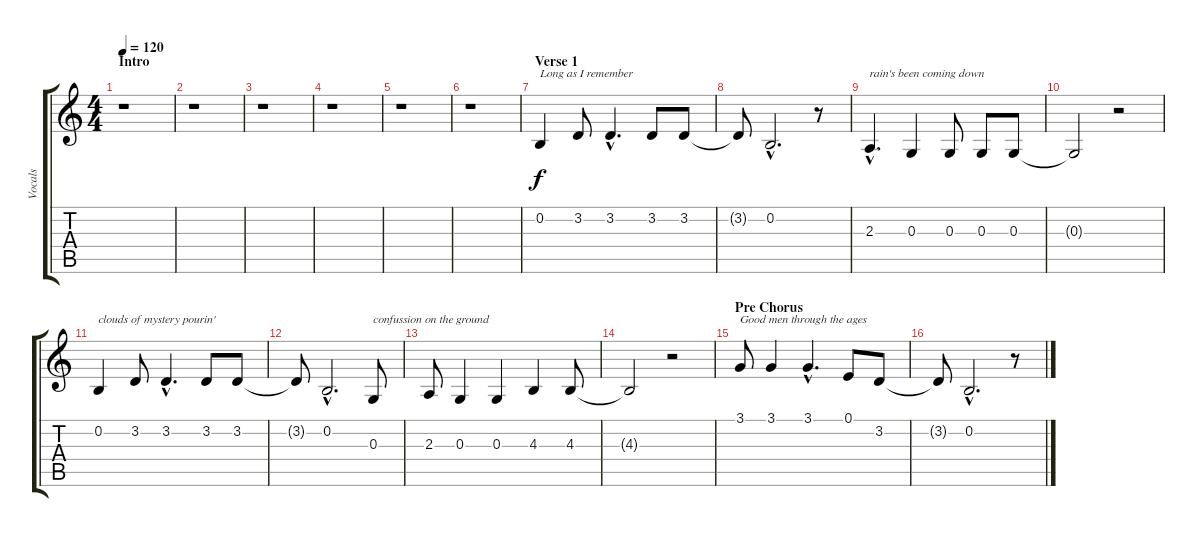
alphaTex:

\track ("Vocals" "Vocals") {instrument englishhorn}
\staff {score tabs}
\tuning (E4 B3 G3 D3 A2 E2) {hide}
\ts (4 4)
\section ("" "Intro")
\tempo 120
\clef g2
\ks c
r.1{dy f instrument englishhorn} |
r.1 |
r.1 |
r.1 |
r.1 |
r.1 |
\section ("" "Verse 1")
0.2.4{txt "Long as I remember"} 3.2.8 3.2{hac}.4{d} 3.2.8 3.2.8 |
3.2{t}.8 0.2{hac}.2{d} r.8 |
2.3{hac}.4{d txt "rain's been coming down"} 0.3.4 0.3.8 0.3.8 0.3.8 |
0.3{t}.2 r.2 |
0.2.4{txt "clouds of mystery pourin'"} 3.2.8 3.2{hac}.4{d} 3.2.8 3.2.8 |
3.2{t}.8 0.2{hac}.2{d} 0.3.8{txt "confussion on the ground"} |
2.3.8 0.3.4 0.3.4 4.3.4 4.3.8 |
4.3{t}.2 r.2 |
\section ("" "Pre Chorus")
3.1.8{txt "Good men through the ages"} 3.1.4 3.1{hac}.4{d} 0.1.8 3.2.8 |
3.2{t}.8 0.2{hac}.2{d} r.8
